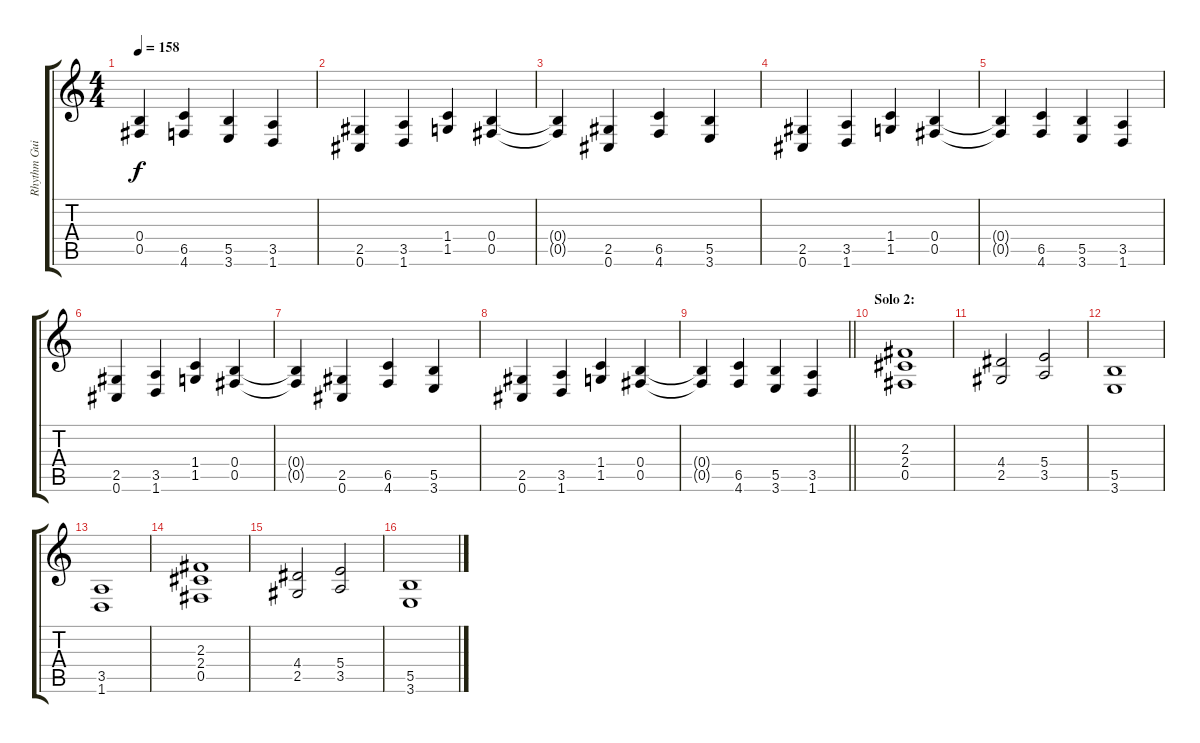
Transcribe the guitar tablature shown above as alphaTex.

\track ("Rhythm Guitar" "Rhythm Gui") {instrument distortionguitar}
\staff {score tabs}
\tuning (Db4 Ab3 E3 B2 Gb2 Db2) {hide}
\ts (4 4)
\tempo 158
\clef g2
\ks c
(0.4{t} 0.5{t}).4{dy f} (6.5 4.6).4 (5.5 3.6).4 (3.5 1.6).4 |
(2.5 0.6).4 (3.5 1.6).4 (1.4 1.5).4 (0.4 0.5).4 |
(0.4{t} 0.5{t}).4 (2.5 0.6).4 (6.5 4.6).4 (5.5 3.6).4 |
(2.5 0.6).4 (3.5 1.6).4 (1.4 1.5).4 (0.4 0.5).4 |
(0.4{t} 0.5{t}).4 (6.5 4.6).4 (5.5 3.6).4 (3.5 1.6).4 |
(2.5 0.6).4 (3.5 1.6).4 (1.4 1.5).4 (0.4 0.5).4 |
(0.4{t} 0.5{t}).4 (2.5 0.6).4 (6.5 4.6).4 (5.5 3.6).4 |
(2.5 0.6).4 (3.5 1.6).4 (1.4 1.5).4 (0.4 0.5).4 |
\barLineRight lightlight
(0.4{t} 0.5{t}).4 (6.5 4.6).4 (5.5 3.6).4 (3.5 1.6).4 |
\section ("" "Solo 2:")
(2.3 2.4 0.5).1 |
(4.4 2.5).2 (5.4 3.5).2 |
(5.5 3.6).1 |
(3.5 1.6).1 |
(2.3 2.4 0.5).1 |
(4.4 2.5).2 (5.4 3.5).2 |
(5.5 3.6).1
